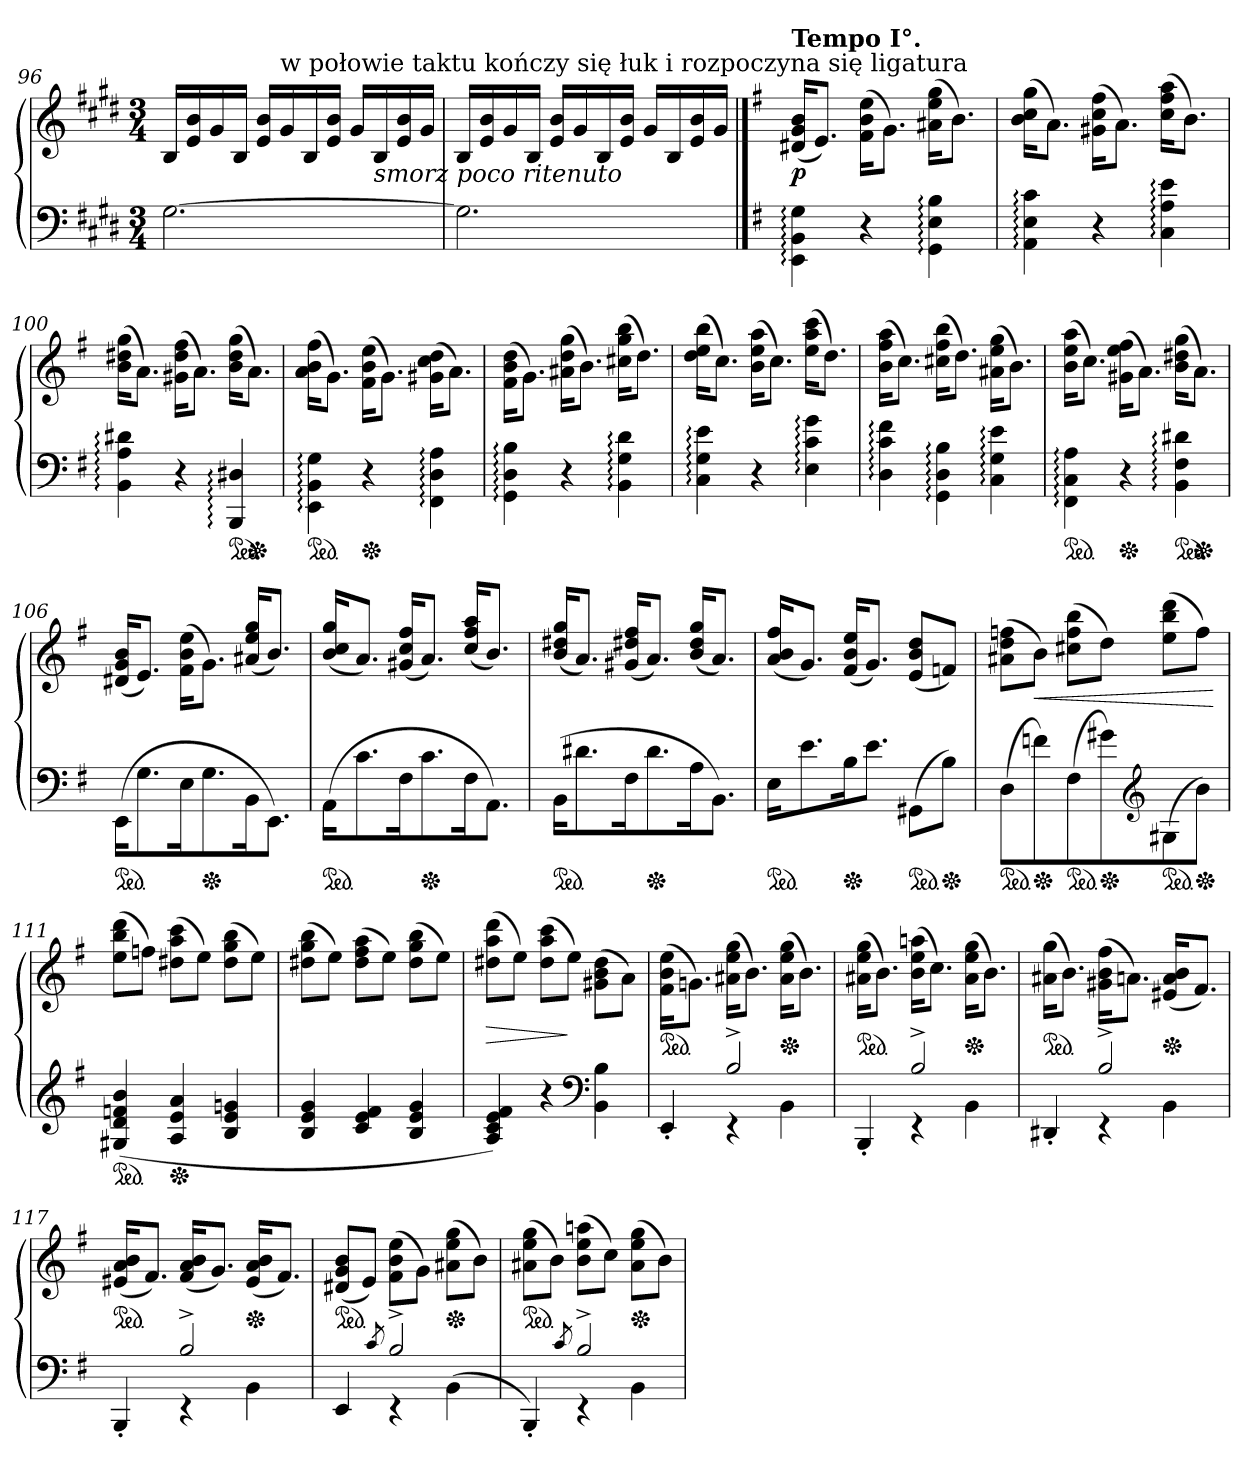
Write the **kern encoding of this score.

**kern	**kern	**dynam
*part1	*part1	*part1
*staff2	*staff1	*staff1/2
*clefF4	*clefG2	*
*k[f#c#g#d#]	*k[f#c#g#d#]	*
*M3/4	*M3/4	*
=96	=96	=96
[2.G#	16BLL	.
.	16e 16b	.
.	16g#	.
.	16BJJ	.
.	16e 16bLL	.
!	!LO:TX:a:t=w połowie taktu kończy się łuk i rozpoczyna się ligatura	!
.	16g#	.
.	16B	.
.	16e 16bJJ	.
.	16g#LL	.
!	!LO:TX:b:i:t=smorz	!
.	16B	.
.	16e 16b	.
.	16g#JJ	.
=97	=97	=97
!	!LO:TX:b:i:t=poco ritenuto	!
2.G#]	16BLL	.
.	16e 16b	.
.	16g#	.
.	16BJJ	.
.	16e 16bLL	.
.	16g#	.
.	16B	.
.	16e 16bJJ	.
.	16g#LL	.
.	16B	.
.	16e 16b	.
.	16g#JJ	.
==98	==98	==98
*k[f#]	*k[f#]	*
!	!LO:TX:a:B:t=Tempo I°.	!
4EE:\ 4BB:\ 4G:\	(16d#X 16g 16bKL	p
.	8.eJ)	.
4r	(16f#\ 16b\ 16ee\KL	.
.	8.gJ)	.
4GG:\ 4E:\ 4B:\	(16a#X 16ee 16ggKL	.
.	8.bJ)	.
=99	=99	=99
4AA: 4E: 4c:	(16b 16cc 16ggKL	.
.	8.aJ)	.
4r	(16g#X 16cc 16ff#KL	.
.	8.aJ)	.
4C: 4A: 4e:	(16cc 16ff# 16aaKL	.
.	8.bJ)	.
=100	=100	=100
4BB: 4A: 4d#X:	(16b 16dd#X 16ggKL	.
.	8.aJ)	.
4r	(16g#X 16dd# 16ff#KL	.
.	8.aJ)	.
*ped	*	*
4BBB: 4D#X:	(16b 16dd# 16ggKL	.
*Xped	*	*
.	8.aJ)	.
=101	=101	=101
*ped	*	*
4EE:\ 4BB:\ 4G:\	(16a\ 16b\ 16ff#\KL	.
.	8.gJ)	.
*Xped	*	*
4r	(16f#\ 16b\ 16ee\KL	.
.	8.gJ)	.
4FF#:\ 4D:\ 4A:\	(16g#X\ 16cc\ 16dd\KL	.
.	8.aJ)	.
=102	=102	=102
4GG: 4D: 4B:	(16f#\ 16b\ 16dd\KL	.
.	8.gJ)	.
4r	(16a#X 16dd 16ggKL	.
.	8.bJ)	.
4BB: 4G: 4d:	(16cc#X 16gg 16bbKL	.
.	8.ddJ)	.
=103	=103	=103
4C: 4G: 4e:	(16dd 16ee 16bbKL	.
.	8.ccJ)	.
4r	(16b 16ee 16aaKL	.
.	8.ccJ)	.
4E: 4c: 4g:	(16ee 16aa 16cccKL	.
.	8.ddJ)	.
=104	=104	=104
4D: 4c: 4f#:	(16b 16ff# 16aaKL	.
.	8.ccJ)	.
4GG: 4D: 4B:	(16cc#X 16ff# 16bbKL	.
.	8.ddJ)	.
4C: 4G: 4e:	(16a#X 16ee 16ggKL	.
.	8.bJ)	.
=105	=105	=105
*ped	*	*
4FF#:\ 4C:\ 4A:\	(16b 16ee 16aaKL	.
.	8.ccJ)	.
*Xped	*	*
4r	(16g#X 16ee 16ff#KL	.
.	8.aJ)	.
*ped	*	*
4BB: 4F#: 4d#X:	(16b 16dd#X 16ggKL	.
*Xped	*	*
.	8.aJ)	.
=106	=106	=106
*ped	*	*
(>16EE\KL	(16d#X 16g 16bKL	.
8.G	8.eJ)	.
16EK	(16f# 16b 16eeKL	.
*Xped	*	*
8.G	8.gJ)	.
16BBK	(16a#X/ 16ee/ 16gg/KL	.
8.EEJ)	8.bJ)	.
=107	=107	=107
*ped	*	*
(>16AAKL	(16b 16cc 16ggKL	.
8.c	8.a/J)	.
16F#K	(16g#X/ 16cc/ 16ff#/KL	.
*Xped	*	*
8.c	8.aJ)	.
16F#K	(16cc/ 16ff#/ 16aa/KL	.
8.AAJ)	8.bJ)	.
=108	=108	=108
*ped	*	*
(16BBKL	(16b/ 16dd#X/ 16gg/KL	.
8.d#X	8.aJ)	.
16F#K	(16g#X/ 16dd#X/ 16ff#/KL	.
*Xped	*	*
8.d#	8.aJ)	.
16AK	(16b/ 16dd#/ 16gg/KL	.
8.BBJ)	8.aJ)	.
=109	=109	=109
*ped	*	*
16EKL	(<16a/ 16b/ 16ff#/KL	.
8.e	8.gJ)	.
*Xped	*	*
16BK	(<16f#/ 16b/ 16ee/KL	.
8.eJ	8.gJ)	.
*ped	*	*
(>8GG#XL	(<8e 8b 8ddL	.
*Xped	*	*
8BJ)	8fnJ)	.
=110	=110	=110
*ped	*	*
(>8D\L	(8a#X 8dd 8ffnL	.
*Xped	*	*
8fn\)	8bJ)	<
*ped	*	*
(>8F#\	(8cc#X 8ff 8bbL	.
*Xped	*	*
8g#X\)	8ddJ)	.
*clefG2	*	*
*ped	*	*
(>8G#X\	(8ee 8bb 8dddL	.
*Xped	*	*
8bJ)	8ffJ)	.
.	.	[
=111	=111	=111
*ped	*	*
(<4G#X 4d 4fn 4b	(8ee 8bb 8dddL	.
.	8ffnJ)	.
*Xped	*	*
4A 4e 4a	(8dd#X 8aa 8cccL	.
.	8eeJ)	.
4B 4e 4gn	(8dd# 8gg 8bbL	.
.	8eeJ)	.
=112	=112	=112
4B 4e 4g	(8dd#X 8gg 8bbL	.
.	8eeJ)	.
4c 4e 4f#	(8dd# 8ff# 8aaL	.
.	8eeJ)	.
4B 4e 4g	(8dd# 8gg 8bbL	.
.	8eeJ)	.
=113	=113	=113
4A 4c 4e 4f#)	(8dd#X 8aa 8dddL	>
.	8eeJ)	.
4r	(8dd# 8aa 8cccL	.
.	8eeJ)	]
*clefF4	*	*
4BB 4B	(8g#X\ 8b\ 8dd#\L	.
.	8aJ)	.
=114	=114	=114
*^	*	*
*	*	*ped	*
4rcyy	4EE'/	(16f#\ 16b\ 16ee\KL	.
.	.	8.gnJ)	.
2B^<	4r	(16a#X 16ee 16ggKL	.
.	.	8.bJ)	.
*	*	*Xped	*
.	4BB	(16a# 16ee 16ggKL	.
.	.	8.bJ)	.
=115	=115	=115	=115
*	*	*ped	*
4rcyy	4BBB'/	(16a#X 16ee 16ggKL	.
.	.	8.bJ)	.
2B^<	4r	(16b 16ee 16aanKL	.
.	.	8.ccJ)	.
*	*	*Xped	*
.	4BB	(16a# 16ee 16ggKL	.
.	.	8.bJ)	.
=116	=116	=116	=116
*	*	*ped	*
4reyy	4DD#X'/	(16a#X 16ggKL	.
.	.	8.bJ)	.
2B^<	4r	(16g#X 16b 16ff#KL	.
.	.	8.anJ)	.
*	*	*Xped	*
.	4BB\	(16e#X 16a 16bKL	.
.	.	8.f#J)	.
=117	=117	=117	=117
*	*	*ped	*
4reyy	4BBB'/	(16e#X 16a 16bKL	.
.	.	8.f#J)	.
2B^<	4r	(16f# 16a 16bKL	.
.	.	8.gJ)	.
*	*	*Xped	*
.	4BB\	(16e# 16a 16bKL	.
.	.	8.f#J)	.
=118	=118	=118	=118
*	*	*ped	*
4rcyy	4EE/	(<8d#X 8g 8bL	.
.	.	8eJ)	.
8qc/	.	.	.
2B^<	4r	(>8f#\ 8b\ 8ee\L	.
.	.	8gJ)	.
*	*	*Xped	*
.	(>4BB	(>8a#X 8ee 8ggL	.
.	.	8bJ)	.
=119	=119	=119	=119
*	*	*ped	*
4reyy	4BBB'/)	(>8a#X 8ee 8ggL	.
.	.	8bJ)	.
8qc/	.	.	.
2B^<	4r	(>8b 8ee 8aanL	.
.	.	8ccJ)	.
*	*	*Xped	*
.	4BB	(>8a# 8ee 8ggL	.
.	.	8bJ)	.
*v	*v	*	*
=	=	=
*-	*-	*-
